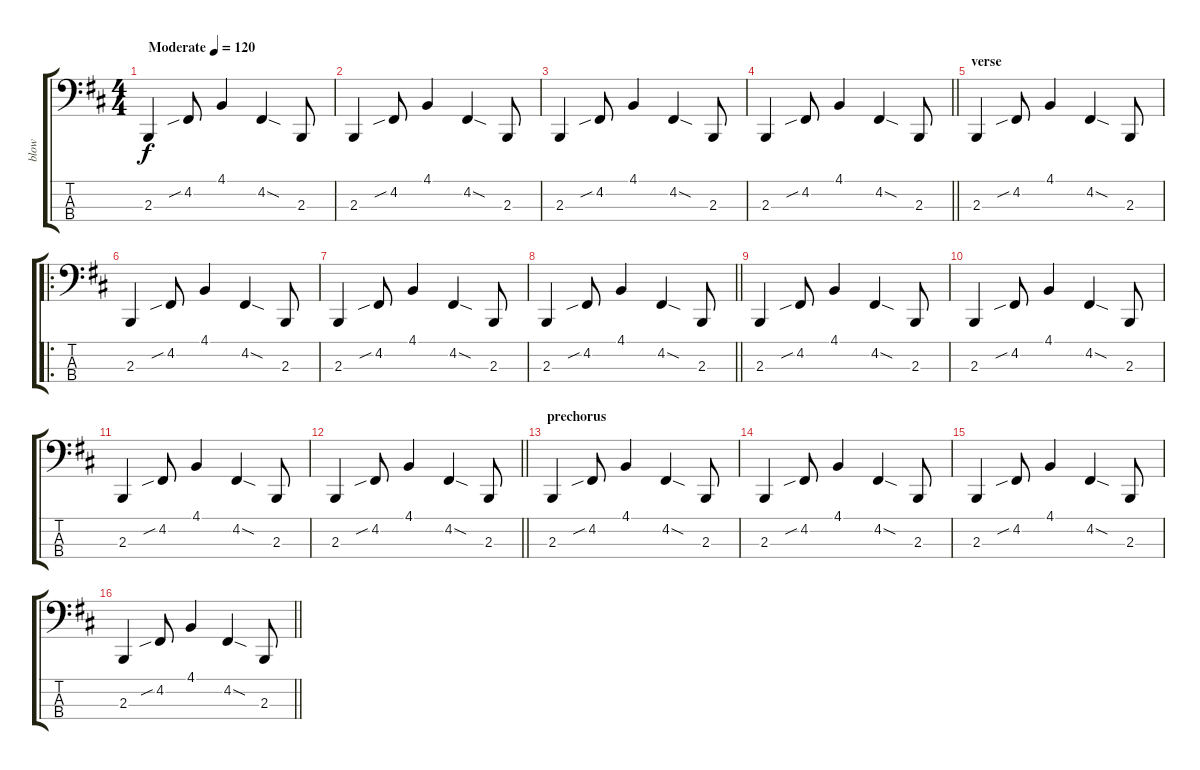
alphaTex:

\track ("blow" "blow") {instrument lead1square}
\staff {score tabs}
\tuning (G2 D2 A1 E1) {hide}
\ts (4 4)
\tempo (120 "Moderate")
\clef f4
\ks bminor
2.3.4{dy f instrument lead1square} 4.2{sib}.8 4.1.4 4.2{sod}.4 2.3.8 |
2.3.4 4.2{sib}.8 4.1.4 4.2{sod}.4 2.3.8 |
2.3.4 4.2{sib}.8 4.1.4 4.2{sod}.4 2.3.8 |
\barLineRight lightlight
2.3.4 4.2{sib}.8 4.1.4 4.2{sod}.4 2.3.8 |
\section ("" "verse")
2.3.4 4.2{sib}.8 4.1.4 4.2{sod}.4 2.3.8 |
\ro
2.3.4 4.2{sib}.8 4.1.4 4.2{sod}.4 2.3.8 |
2.3.4 4.2{sib}.8 4.1.4 4.2{sod}.4 2.3.8 |
\barLineRight lightlight
2.3.4 4.2{sib}.8 4.1.4 4.2{sod}.4 2.3.8 |
2.3.4 4.2{sib}.8 4.1.4 4.2{sod}.4 2.3.8 |
2.3.4 4.2{sib}.8 4.1.4 4.2{sod}.4 2.3.8 |
2.3.4 4.2{sib}.8 4.1.4 4.2{sod}.4 2.3.8 |
\barLineRight lightlight
2.3.4 4.2{sib}.8 4.1.4 4.2{sod}.4 2.3.8 |
\section ("" "prechorus")
2.3.4 4.2{sib}.8 4.1.4 4.2{sod}.4 2.3.8 |
2.3.4 4.2{sib}.8 4.1.4 4.2{sod}.4 2.3.8 |
2.3.4 4.2{sib}.8 4.1.4 4.2{sod}.4 2.3.8 |
\barLineRight lightlight
2.3.4 4.2{sib}.8 4.1.4 4.2{sod}.4 2.3.8
